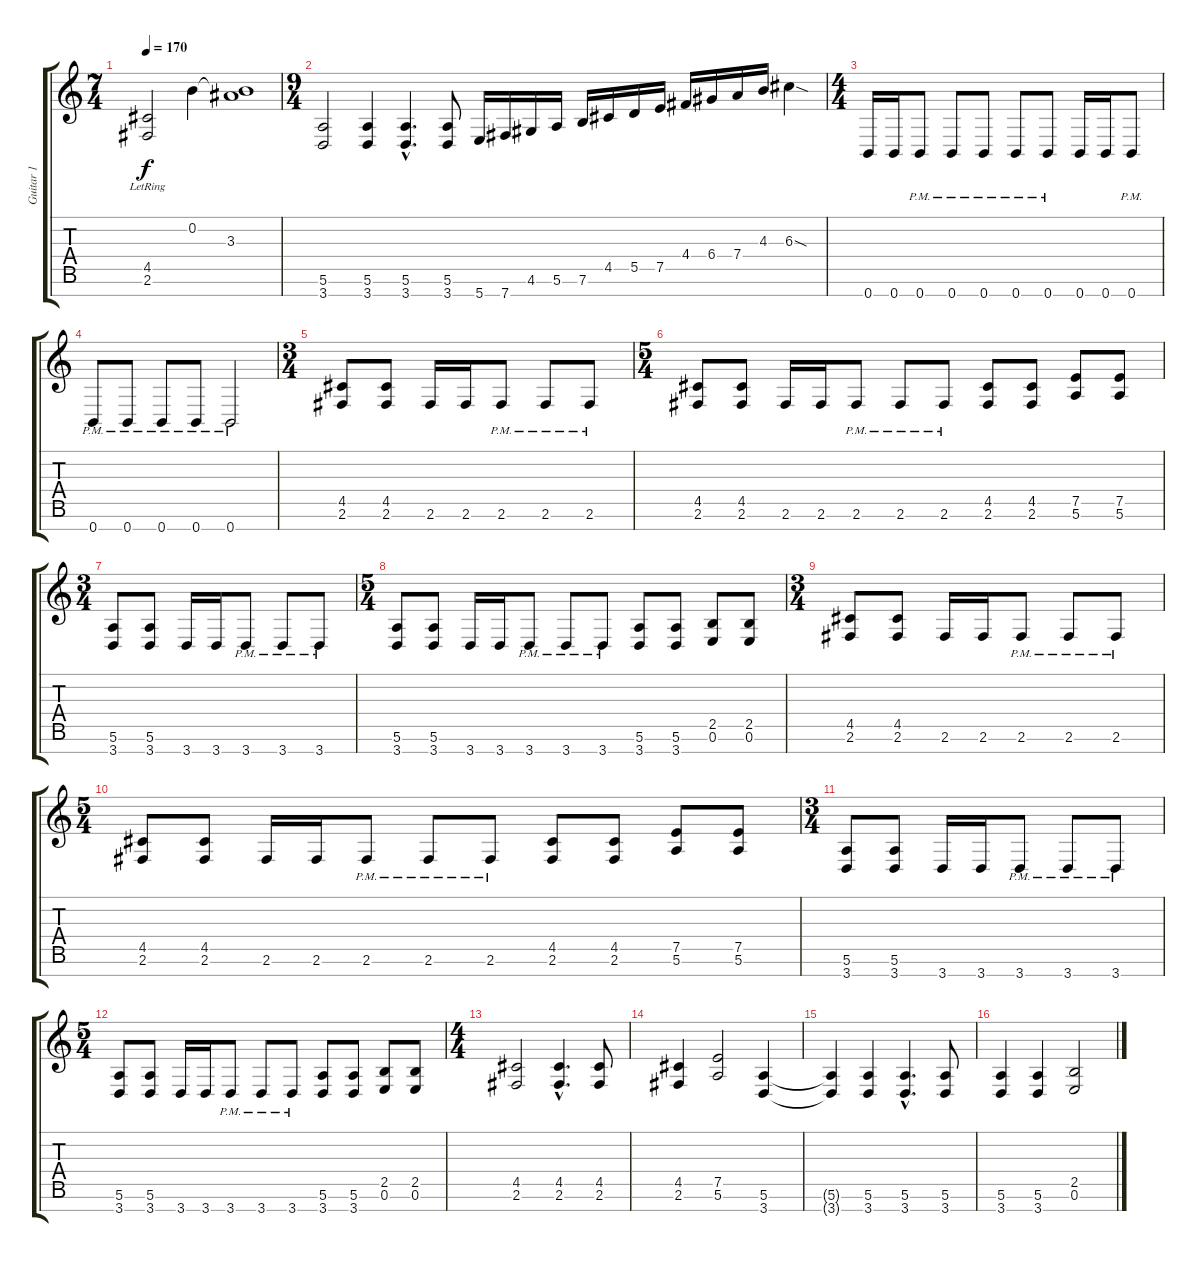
\track ("Guitar 1" "Guitar 1") {instrument distortionguitar}
\staff {score tabs}
\tuning (E4 B3 G3 D3 A2 E2 B1) {hide}
\ts (7 4)
\tempo 170
\clef g2
\ks c
(4.5{lr} 2.6{lr}).2{dy f} 0.2.4 (0.2{t} 3.3).1 |
\ts (9 4)
(5.6 3.7).2 (5.6 3.7).4 (5.6{hac} 3.7{hac}).4{d} (5.6 3.7).8 5.7.16 7.7.16 4.6.16 5.6.16 7.6.16 4.5.16 5.5.16 7.5.16 4.4.16 6.4.16 7.4.16 4.3.16 6.3{sod}.4 |
\ts (4 4)
\section ("" "")
0.7.16 0.7.16 0.7{pm}.8 0.7{pm}.8 0.7{pm}.8 0.7{pm}.8 0.7{pm}.8 0.7.16 0.7.16 0.7{pm}.8 |
0.7{pm}.8 0.7{pm}.8 0.7{pm}.8 0.7{pm}.8 0.7{pm}.2 |
\ts (3 4)
\section ("" "")
(4.5 2.6).8 (4.5 2.6).8 2.6.16 2.6.16 2.6{pm}.8 2.6{pm}.8 2.6{pm}.8 |
\ts (5 4)
(4.5 2.6).8 (4.5 2.6).8 2.6.16 2.6.16 2.6{pm}.8 2.6{pm}.8 2.6{pm}.8 (4.5 2.6).8 (4.5 2.6).8 (7.5 5.6).8 (7.5 5.6).8 |
\ts (3 4)
(5.6 3.7).8 (5.6 3.7).8 3.7.16 3.7.16 3.7{pm}.8 3.7{pm}.8 3.7{pm}.8 |
\ts (5 4)
(5.6 3.7).8 (5.6 3.7).8 3.7.16 3.7.16 3.7{pm}.8 3.7{pm}.8 3.7{pm}.8 (5.6 3.7).8 (5.6 3.7).8 (2.5 0.6).8 (2.5 0.6).8 |
\ts (3 4)
(4.5 2.6).8 (4.5 2.6).8 2.6.16 2.6.16 2.6{pm}.8 2.6{pm}.8 2.6{pm}.8 |
\ts (5 4)
(4.5 2.6).8 (4.5 2.6).8 2.6.16 2.6.16 2.6{pm}.8 2.6{pm}.8 2.6{pm}.8 (4.5 2.6).8 (4.5 2.6).8 (7.5 5.6).8 (7.5 5.6).8 |
\ts (3 4)
(5.6 3.7).8 (5.6 3.7).8 3.7.16 3.7.16 3.7{pm}.8 3.7{pm}.8 3.7{pm}.8 |
\ts (5 4)
(5.6 3.7).8 (5.6 3.7).8 3.7.16 3.7.16 3.7{pm}.8 3.7{pm}.8 3.7{pm}.8 (5.6 3.7).8 (5.6 3.7).8 (2.5 0.6).8 (2.5 0.6).8 |
\ts (4 4)
\section ("" "")
(4.5 2.6).2 (4.5{hac} 2.6{hac}).4{d} (4.5 2.6).8 |
(4.5 2.6).4 (7.5 5.6).2 (5.6 3.7).4 |
(5.6{t} 3.7{t}).4 (5.6 3.7).4 (5.6{hac} 3.7{hac}).4{d} (5.6 3.7).8 |
(5.6 3.7).4 (5.6 3.7).4 (2.5 0.6).2
